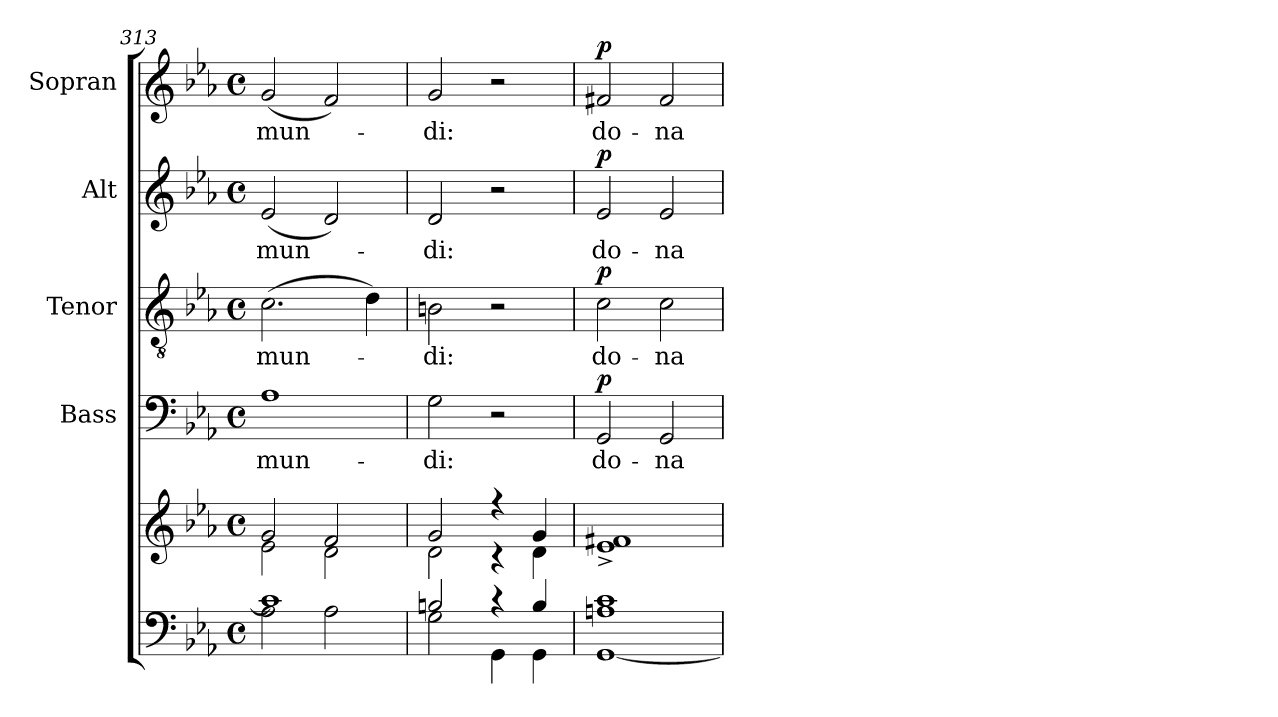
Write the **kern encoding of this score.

**kern	**kern	**kern	**text	**dynam	**kern	**text	**dynam	**kern	**text	**dynam	**kern	**text	**dynam
*part5	*part5	*part4	*part4	*part4	*part3	*part3	*part3	*part2	*part2	*part2	*part1	*part1	*part1
*staff6	*staff5	*staff4	*staff4	*staff4	*staff3	*staff3	*staff3	*staff2	*staff2	*staff2	*staff1	*staff1	*staff1
*	*	*I"Bass	*	*	*I"Tenor	*	*	*I"Alt	*	*	*I"Sopran	*	*
*	*	*I'B.	*	*	*I'T.	*	*	*I'A.	*	*	*I'S.	*	*
*clefF4	*clefG2	*clefF4	*	*	*clefGv2	*	*	*clefG2	*	*	*clefG2	*	*
*k[b-e-a-]	*k[b-e-a-]	*k[b-e-a-]	*	*	*k[b-e-a-]	*	*	*k[b-e-a-]	*	*	*k[b-e-a-]	*	*
*E-:	*E-:	*E-:	*	*	*E-:	*	*	*E-:	*	*	*E-:	*	*
*M4/4	*M4/4	*M4/4	*	*	*M4/4	*	*	*M4/4	*	*	*M4/4	*	*
*met(c)	*met(c)	*met(c)	*	*	*met(c)	*	*	*met(c)	*	*	*met(c)	*	*
=313	=313	=313	=313	=313	=313	=313	=313	=313	=313	=313	=313	=313	=313
*^	*^	*	*	*	*	*	*	*	*	*	*	*	*
!	!	!	!	!	!LO:LY:b	!	!	!LO:LY:b	!	!	!LO:LY:b	!	!	!LO:LY:b	!
1c]	2A-\	2g/	2e-\	1A-	mun-	.	(>2.c\	mun-	.	(<2e-/	mun-	.	(<2g/	mun-	.
.	2A-\	2f/	2d\	.	.	.	.	.	.	2d/)	.	.	2f/)	.	.
.	.	.	.	.	.	.	4d\)	.	.	.	.	.	.	.	.
=314	=314	=314	=314	=314	=314	=314	=314	=314	=314	=314	=314	=314	=314	=314	=314
!	!	!	!	!	!LO:LY:b	!	!	!LO:LY:b	!	!	!LO:LY:b	!	!	!LO:LY:b	!
2Bn/	2G\	2g/	2d\	2G\	-di:	.	2Bn\	-di:	.	2d/	-di:	.	2g/	-di:	.
4rB	4GG\	4r	4r	2r	.	.	2r	.	.	2r	.	.	2r	.	.
4B/	4GG\	4g/	4d\	.	.	.	.	.	.	.	.	.	.	.	.
=315	=315	=315	=315	=315	=315	=315	=315	=315	=315	=315	=315	=315	=315	=315	=315
!	!	!	!	!	!LO:LY:b	!LO:DY:a	!	!LO:LY:b	!LO:DY:a	!	!LO:LY:b	!LO:DY:a	!	!LO:LY:b	!LO:DY:a
*	*	*v	*v	*	*	*	*	*	*	*	*	*	*	*	*
1An 1c	[<1GG	1e-^> 1f#X^>	2GG/	do-	p	2c\	do-	p	2e-/	do-	p	2f#X/	do-	p
!	!	!	!	!LO:LY:b	!	!	!LO:LY:b	!	!	!LO:LY:b	!	!	!LO:LY:b	!
.	.	.	2GG/	-na	.	2c\	-na	.	2e-/	-na	.	2f#/	-na	.
*v	*v	*	*	*	*	*	*	*	*	*	*	*	*	*
=	=	=	=	=	=	=	=	=	=	=	=	=	=
*-	*-	*-	*-	*-	*-	*-	*-	*-	*-	*-	*-	*-	*-
